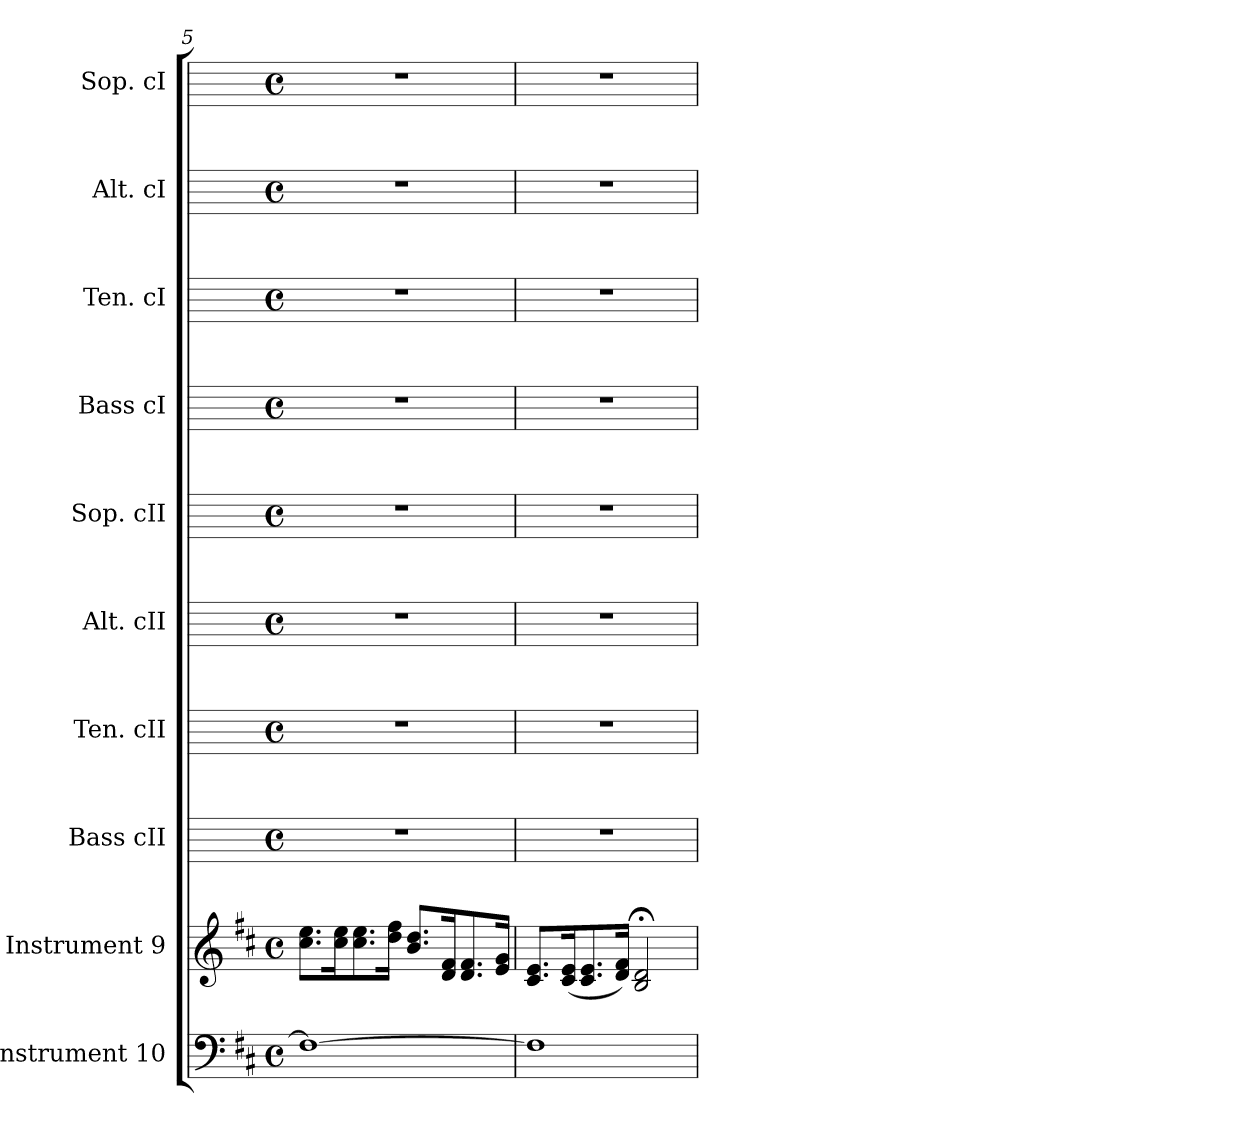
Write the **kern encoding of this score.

**kern	**kern	**kern	**kern	**kern	**kern	**kern	**kern	**kern	**kern
*part10	*part9	*part8	*part7	*part6	*part5	*part4	*part3	*part2	*part1
*staff10	*staff9	*staff8	*staff7	*staff6	*staff5	*staff4	*staff3	*staff2	*staff1
*I"Instrument 10	*I"Instrument 9	*I"Bass cII	*I"Ten. cII	*I"Alt. cII	*I"Sop. cII	*I"Bass cI	*I"Ten. cI	*I"Alt. cI	*I"Sop. cI
*	*	*I'Bass cII	*I'Ten. cII	*I'Alt. cII	*I'Sop. cII	*I'Bass cI	*I'Ten. cI	*I'Alt. cI	*I'Sop. cI
*clefF4	*clefG2	*	*	*	*	*	*	*	*
*k[f#c#]	*k[f#c#]	*k[]	*k[]	*k[]	*k[]	*k[]	*k[]	*k[]	*k[]
*D:	*D:	*C:	*C:	*C:	*C:	*C:	*C:	*C:	*C:
*M4/4	*M4/4	*M4/4	*M4/4	*M4/4	*M4/4	*M4/4	*M4/4	*M4/4	*M4/4
*met(c)	*met(c)	*met(c)	*met(c)	*met(c)	*met(c)	*met(c)	*met(c)	*met(c)	*met(c)
=5	=5	=5	=5	=5	=5	=5	=5	=5	=5
1F#_>	8.ee\ 8.cc#\L	1r	1r	1r	1r	1r	1r	1r	1r
.	16ee\ 16cc#\	.	.	.	.	.	.	.	.
.	8.ee\ 8.cc#\	.	.	.	.	.	.	.	.
.	16ff#\ 16dd\J	.	.	.	.	.	.	.	.
.	8.dd/ 8.b/L	.	.	.	.	.	.	.	.
.	16f#/ 16d/	.	.	.	.	.	.	.	.
.	8.f#/ 8.d/	.	.	.	.	.	.	.	.
.	16g/ 16e/J	.	.	.	.	.	.	.	.
=6	=6	=6	=6	=6	=6	=6	=6	=6	=6
1F#]	8.e/ 8.c#/L	1r	1r	1r	1r	1r	1r	1r	1r
.	(>16e/ 16c#/	.	.	.	.	.	.	.	.
.	8.e/ 8.c#/	.	.	.	.	.	.	.	.
.	16f#/ 16d/J)	.	.	.	.	.	.	.	.
.	2d/;< 2B/;<	.	.	.	.	.	.	.	.
=	=	=	=	=	=	=	=	=	=
*-	*-	*-	*-	*-	*-	*-	*-	*-	*-
